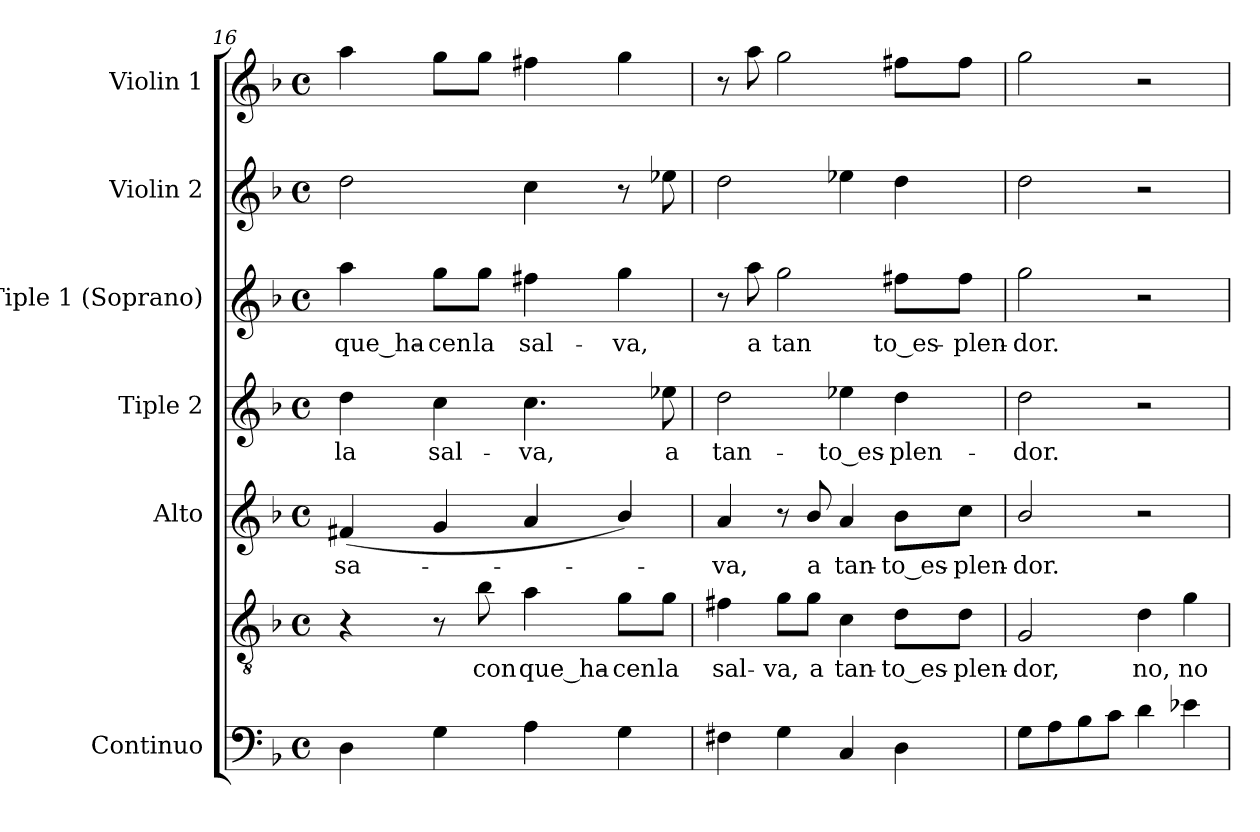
**kern	**kern	**text	**kern	**text	**kern	**text	**kern	**text	**kern	**kern
*part7	*part6	*part6	*part5	*part5	*part4	*part4	*part3	*part3	*part2	*part1
*staff7	*staff6	*staff6	*staff5	*staff5	*staff4	*staff4	*staff3	*staff3	*staff2	*staff1
*I"Continuo	*I""Tenor" or Alto	*	*I"Alto	*	*I"Tiple 2	*	*I"Tiple 1 (Soprano)	*	*I"Violin 2	*I"Violin 1
*I'Cont.	*I'T.	*	*I'A.	*	*	*	*I'S.	*	*I'Vln. 2	*I'Vln. 1
*clefF4	*clefGv2	*	*clefG2	*	*clefG2	*	*clefG2	*	*clefG2	*clefG2
*	*ITrd7c12	*	*	*	*	*	*	*	*	*
*k[b-]	*k[b-]	*	*k[b-]	*	*k[b-]	*	*k[b-]	*	*k[b-]	*k[b-]
*F:	*F:	*	*F:	*	*F:	*	*F:	*	*F:	*F:
*M4/4	*M4/4	*	*M4/4	*	*M4/4	*	*M4/4	*	*M4/4	*M4/4
*met(c)	*met(c)	*	*met(c)	*	*met(c)	*	*met(c)	*	*met(c)	*met(c)
=16	=16	=16	=16	=16	=16	=16	=16	=16	=16	=16
!	!	!	!	!LO:LY:b:color=#000000	!	!	!	!	!	!
!	!	!	!	!	!	!LO:LY:b:color=#000000	!	!	!	!
!	!	!	!	!	!	!	!	!LO:LY:b:color=#000000	!	!
4Di\	4r	.	(4f#Xi/	sa-	4ddi\	la	4aai\	-que_ha-	2ddi\	4aai\
!	!	!	!	!	!	!LO:LY:b:color=#000000	!	!	!	!
!	!	!	!	!	!	!	!	!LO:LY:b:color=#000000	!	!
4Gi\	8r	.	4gi/	.	4cci\	sal-	8ggi\L	-cen	.	8ggi\L
!	!	!LO:LY:b:color=#000000	!	!	!	!	!	!	!	!
!	!	!	!	!	!	!	!	!LO:LY:b:color=#000000	!	!
.	8B-i\	con	.	.	.	.	8ggi\J	la	.	8ggi\J
!	!	!LO:LY:b:color=#000000	!	!	!	!	!	!	!	!
!	!	!	!	!	!	!LO:LY:b:color=#000000	!	!	!	!
!	!	!	!	!	!	!	!	!LO:LY:b:color=#000000	!	!
4Ai\	4Ai\	que_ha-	4ai/	.	4.cci\	-va,	4ff#Xi\	sal-	4cci\	4ff#Xi\
!	!	!LO:LY:b:color=#000000	!	!	!	!	!	!	!	!
!	!	!	!	!	!	!	!	!LO:LY:b:color=#000000	!	!
4Gi\	8Gi\L	-cen	4b-i/)	.	.	.	4ggi\	-va,	8r	4ggi\
!	!	!LO:LY:b:color=#000000	!	!	!	!	!	!	!	!
!	!	!	!	!	!	!LO:LY:b:color=#000000	!	!	!	!
.	8Gi\J	la	.	.	8ee-Xi\	a	.	.	8ee-Xi\	.
=17	=17	=17	=17	=17	=17	=17	=17	=17	=17	=17
!	!	!LO:LY:b:color=#000000	!	!	!	!	!	!	!	!
!	!	!	!	!LO:LY:b:color=#000000	!	!	!	!	!	!
!	!	!	!	!	!	!LO:LY:b:color=#000000	!	!	!	!
4F#Xi\	4F#Xi\	sal-	4ai/	-va,	2ddi\	tan-	8r	.	2ddi\	8r
!	!	!	!	!	!	!	!	!LO:LY:b:color=#000000	!	!
.	.	.	.	.	.	.	8aai\	a	.	8aai\
!	!	!LO:LY:b:color=#000000	!	!	!	!	!	!	!	!
!	!	!	!	!	!	!	!	!LO:LY:b:color=#000000	!	!
4Gi\	8Gi\L	-va,	8r	.	.	.	2ggi\	tan	.	2ggi\
!	!	!LO:LY:b:color=#000000	!	!	!	!	!	!	!	!
!	!	!	!	!LO:LY:b:color=#000000	!	!	!	!	!	!
.	8Gi\J	a	8b-i/	a	.	.	.	.	.	.
!	!	!LO:LY:b:color=#000000	!	!	!	!	!	!	!	!
!	!	!	!	!LO:LY:b:color=#000000	!	!	!	!	!	!
!	!	!	!	!	!	!LO:LY:b:color=#000000	!	!	!	!
4Ci/	4Ci\	tan-	4ai/	tan-	4ee-Xi\	-to_es-	.	.	4ee-Xi\	.
!	!	!LO:LY:b:color=#000000	!	!	!	!	!	!	!	!
!	!	!	!	!LO:LY:b:color=#000000	!	!	!	!	!	!
!	!	!	!	!	!	!LO:LY:b:color=#000000	!	!	!	!
!	!	!	!	!	!	!	!	!LO:LY:b:color=#000000	!	!
4Di\	8Di\L	-to_es-	8b-i\L	-to_es-	4ddi\	-plen-	8ff#Xi\L	to_es-	4ddi\	8ff#Xi\L
!	!	!LO:LY:b:color=#000000	!	!	!	!	!	!	!	!
!	!	!	!	!LO:LY:b:color=#000000	!	!	!	!	!	!
!	!	!	!	!	!	!	!	!LO:LY:b:color=#000000	!	!
.	8Di\J	-plen-	8cci\J	-plen-	.	.	8ff#i\J	-plen-	.	8ff#i\J
=18	=18	=18	=18	=18	=18	=18	=18	=18	=18	=18
!	!	!LO:LY:b:color=#000000	!	!	!	!	!	!	!	!
!	!	!	!	!LO:LY:b:color=#000000	!	!	!	!	!	!
!	!	!	!	!	!	!LO:LY:b:color=#000000	!	!	!	!
!	!	!	!	!	!	!	!	!LO:LY:b:color=#000000	!	!
8Gi\L	2GGi/	-dor,	2b-i/	-dor.	2ddi\	-dor.	2ggi\	-dor.	2ddi\	2ggi\
8Ai\	.	.	.	.	.	.	.	.	.	.
8B-i\	.	.	.	.	.	.	.	.	.	.
8ci\J	.	.	.	.	.	.	.	.	.	.
!	!	!LO:LY:b:color=#000000	!	!	!	!	!	!	!	!
4di\	4Di\	no,	2r	.	2r	.	2r	.	2r	2r
!	!	!LO:LY:b:color=#000000	!	!	!	!	!	!	!	!
4e-Xi\	4Gi\	no	.	.	.	.	.	.	.	.
=	=	=	=	=	=	=	=	=	=	=
*-	*-	*-	*-	*-	*-	*-	*-	*-	*-	*-
